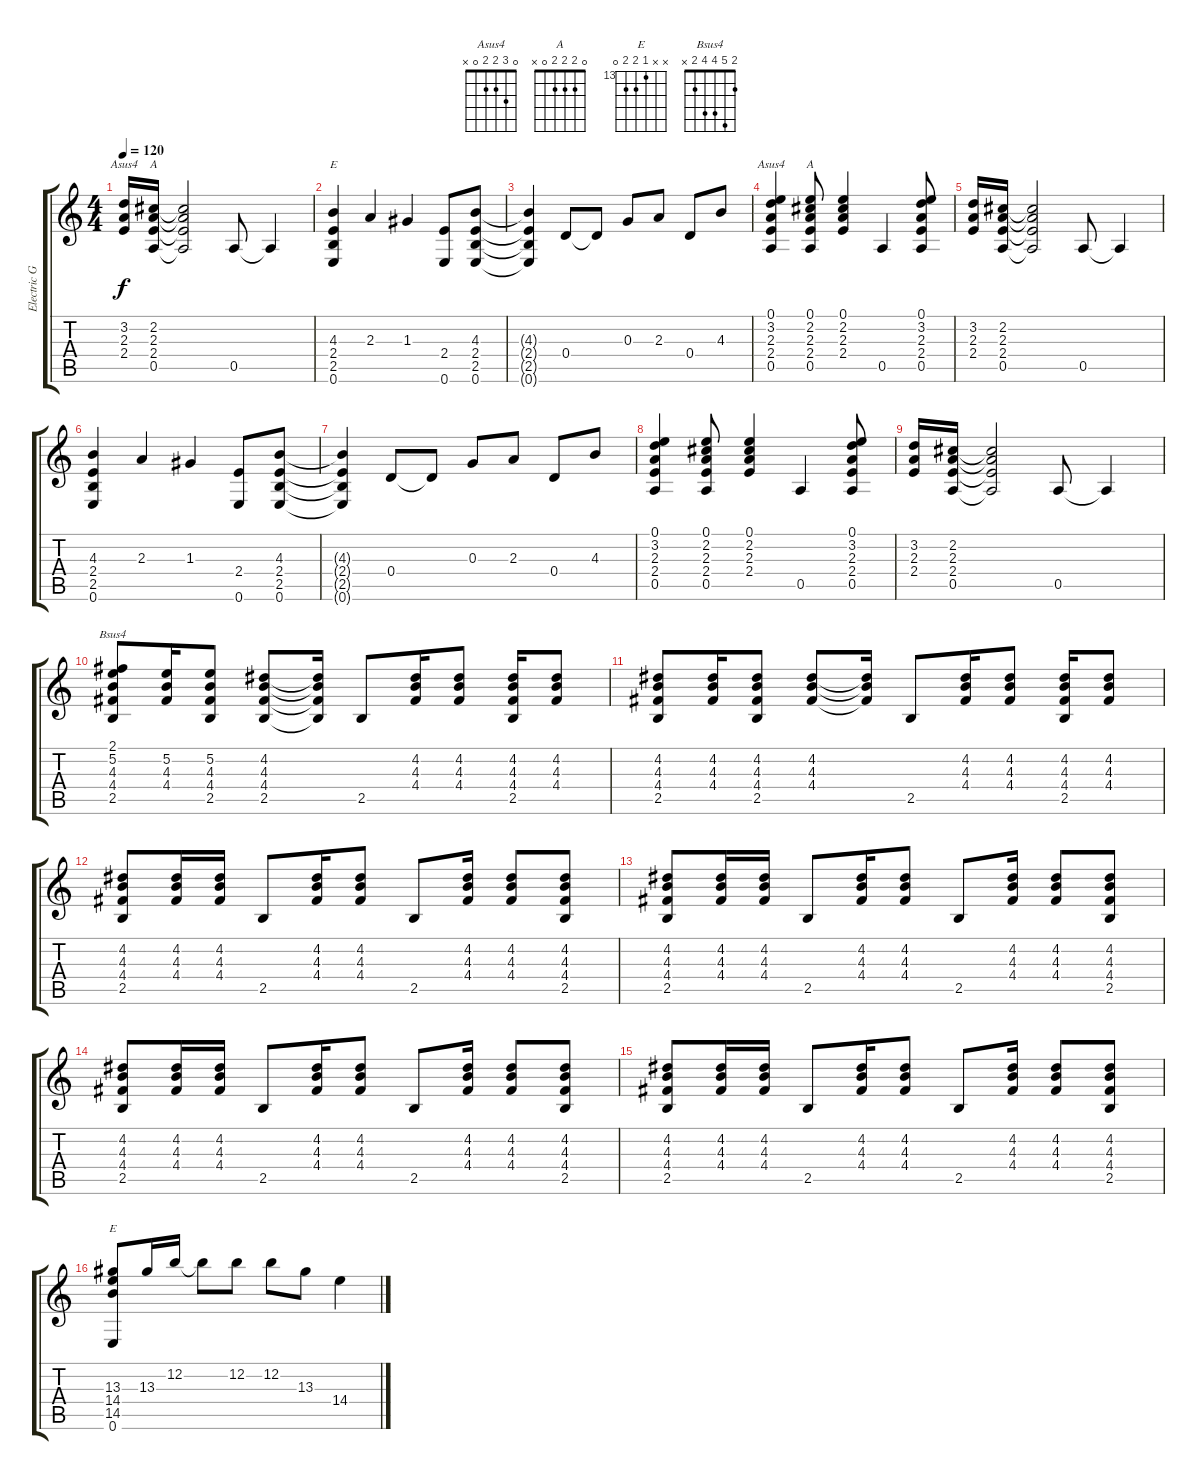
\track ("Electric Guitar" "Electric G") {instrument electricguitarmuted}
\staff {score tabs}
\tuning (E4 B3 G3 D3 A2 E2) {hide}
\chord ("Asus4" x 3 2 2 x x)
\chord ("A" x 2 2 2 0 x)
\chord ("E" 0 0 1 2 2 0)
\chord ("Asus4" 0 3 2 2 0 x)
\chord ("A" 0 2 2 2 0 x)
\chord ("Bsus4" 2 5 4 4 2 x)
\chord ("E" x x 13 14 14 0) {firstfret 13}
\ts (4 4)
\tempo 120
\clef g2
\ks c
(3.2 2.3 2.4).16{ch "Asus4" dy f} (2.2 2.3 2.4 0.5).16{ch "A"} (2.2{t} 2.3{t} 2.4{t} 0.5{t}).2 0.5.8 0.5{t}.4 |
(4.3 2.4 2.5 0.6).4{ch "E"} 2.3.4 1.3.4 (2.4 0.6).8 (4.3 2.4 2.5 0.6).8 |
(4.3{t} 2.4{t} 2.5{t} 0.6{t}).4 0.4.8 0.4{t}.8 0.3.8 2.3.8 0.4.8 4.3.8 |
(0.1 3.2 2.3 2.4 0.5).4{ch "Asus4"} (0.1 2.2 2.3 2.4 0.5).8{ch "A"} (0.1 2.2 2.3 2.4).4 0.5.4 (0.1 3.2 2.3 2.4 0.5).8 |
(3.2 2.3 2.4).16 (2.2 2.3 2.4 0.5).16 (2.2{t} 2.3{t} 2.4{t} 0.5{t}).2 0.5.8 0.5{t}.4 |
(4.3 2.4 2.5 0.6).4 2.3.4 1.3.4 (2.4 0.6).8 (4.3 2.4 2.5 0.6).8 |
(4.3{t} 2.4{t} 2.5{t} 0.6{t}).4 0.4.8 0.4{t}.8 0.3.8 2.3.8 0.4.8 4.3.8 |
(0.1 3.2 2.3 2.4 0.5).4 (0.1 2.2 2.3 2.4 0.5).8 (0.1 2.2 2.3 2.4).4 0.5.4 (0.1 3.2 2.3 2.4 0.5).8 |
(3.2 2.3 2.4).16 (2.2 2.3 2.4 0.5).16 (2.2{t} 2.3{t} 2.4{t} 0.5{t}).2 0.5.8 0.5{t}.4 |
(2.1 5.2 4.3 4.4 2.5).8{ch "Bsus4"} (5.2 4.3 4.4).16 (5.2 4.3 4.4 2.5).8 (4.2 4.3 4.4 2.5).8 (4.2{t} 4.3{t} 4.4{t} 2.5{t}).16 2.5.8 (4.2 4.3 4.4).16 (4.2 4.3 4.4).8 (4.2 4.3 4.4 2.5).16 (4.2 4.3 4.4).8 |
(4.2 4.3 4.4 2.5).8 (4.2 4.3 4.4).16 (4.2 4.3 4.4 2.5).8 (4.2 4.3 4.4).8 (4.2{t} 4.3{t} 4.4{t}).16 2.5.8 (4.2 4.3 4.4).16 (4.2 4.3 4.4).8 (4.2 4.3 4.4 2.5).16 (4.2 4.3 4.4).8 |
(4.2 4.3 4.4 2.5).8 (4.2 4.3 4.4).16 (4.2 4.3 4.4).16 2.5.8 (4.2 4.3 4.4).16 (4.2 4.3 4.4).8 2.5.8 (4.2 4.3 4.4).16 (4.2 4.3 4.4).8 (4.2 4.3 4.4 2.5).8 |
(4.2 4.3 4.4 2.5).8 (4.2 4.3 4.4).16 (4.2 4.3 4.4).16 2.5.8 (4.2 4.3 4.4).16 (4.2 4.3 4.4).8 2.5.8 (4.2 4.3 4.4).16 (4.2 4.3 4.4).8 (4.2 4.3 4.4 2.5).8 |
(4.2 4.3 4.4 2.5).8 (4.2 4.3 4.4).16 (4.2 4.3 4.4).16 2.5.8 (4.2 4.3 4.4).16 (4.2 4.3 4.4).8 2.5.8 (4.2 4.3 4.4).16 (4.2 4.3 4.4).8 (4.2 4.3 4.4 2.5).8 |
(4.2 4.3 4.4 2.5).8 (4.2 4.3 4.4).16 (4.2 4.3 4.4).16 2.5.8 (4.2 4.3 4.4).16 (4.2 4.3 4.4).8 2.5.8 (4.2 4.3 4.4).16 (4.2 4.3 4.4).8 (4.2 4.3 4.4 2.5).8 |
(13.3 14.4 14.5 0.6).8{ch "E"} 13.3.16 12.2.16 12.2{t}.8 12.2.8 12.2.8 13.3.8 14.4.4
